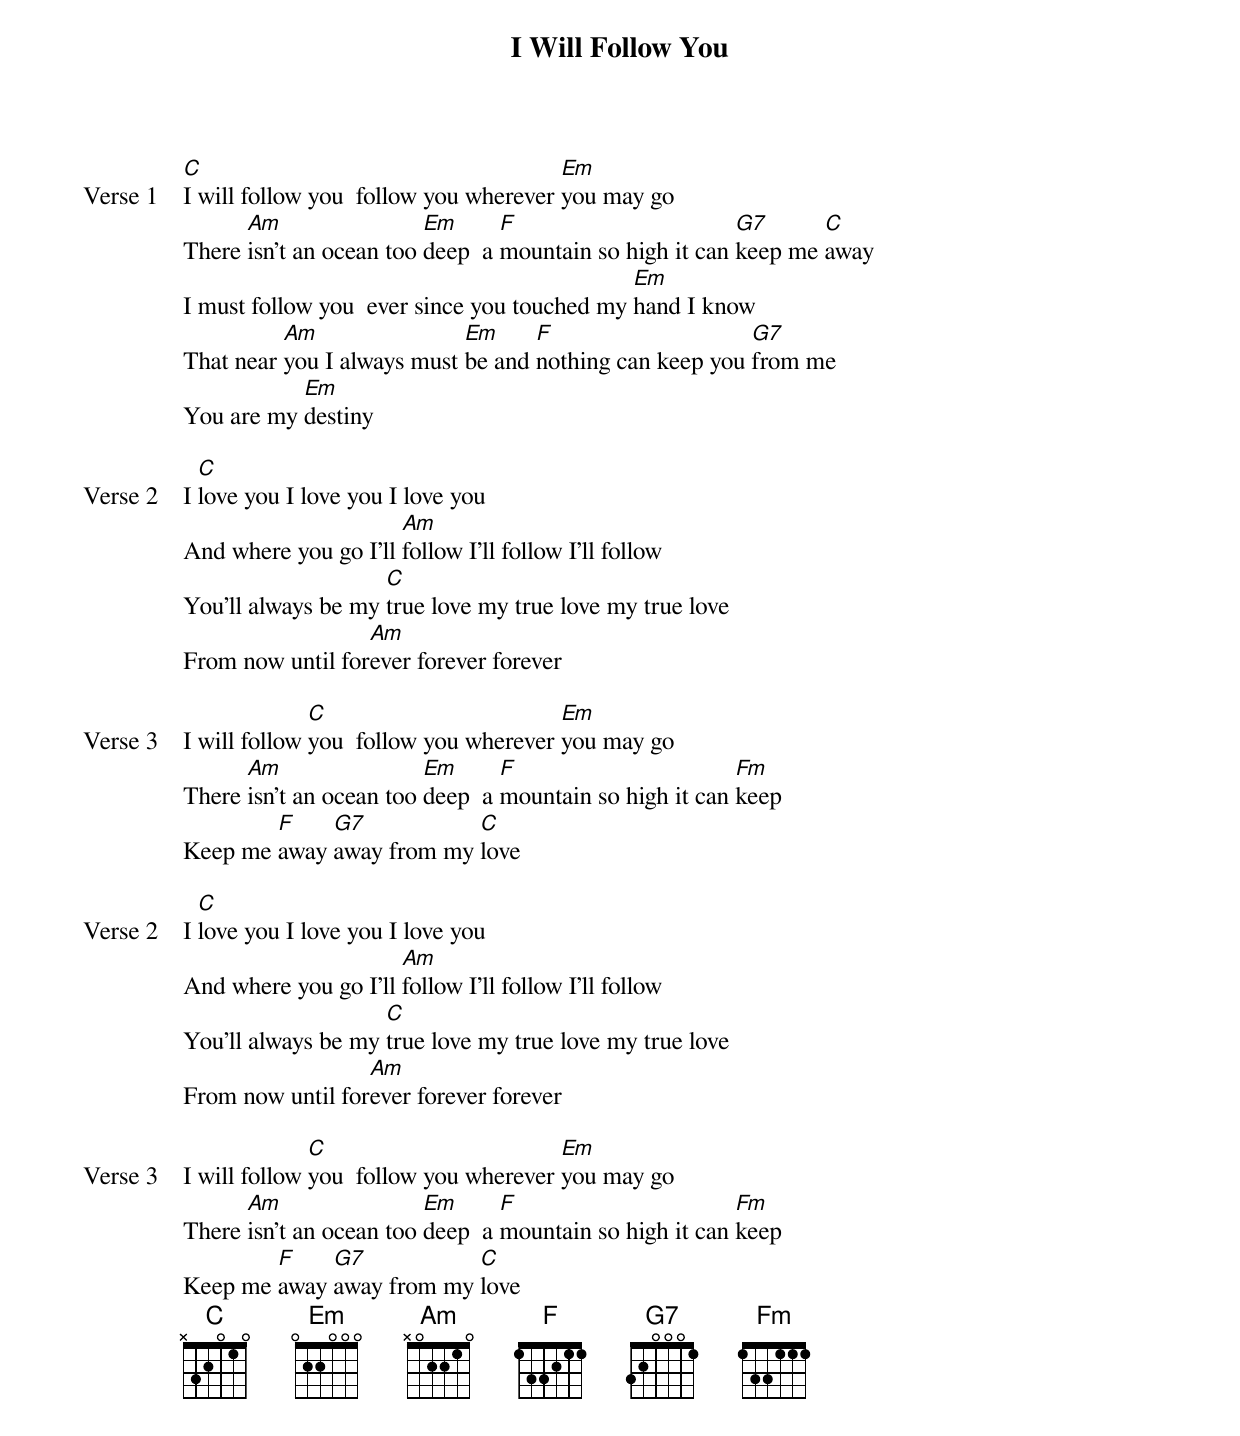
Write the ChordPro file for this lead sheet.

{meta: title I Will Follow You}
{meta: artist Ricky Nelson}
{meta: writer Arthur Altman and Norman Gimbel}

{start_of_verse: Verse 1}
[C]I will follow you  follow you wherever [Em]you may go
There [Am]isn't an ocean too [Em]deep  a [F]mountain so high it can [G7]keep me [C]away
I must follow you  ever since you touched my [Em]hand I know
That near [Am]you I always must [Em]be and [F]nothing can keep you [G7]from me
You are my [Em]destiny
{end_of_verse}

{start_of_verse: Verse 2}
I [C]love you I love you I love you
And where you go I'll [Am]follow I'll follow I'll follow
You'll always be my [C]true love my true love my true love
From now until for[Am]ever forever forever
{end_of_verse}

{start_of_verse: Verse 3}
I will follow [C]you  follow you wherever [Em]you may go
There [Am]isn't an ocean too [Em]deep  a [F]mountain so high it can [Fm]keep
Keep me [F]away [G7]away from my [C]love
{end_of_verse}

{start_of_verse: Verse 2}
I [C]love you I love you I love you
And where you go I'll [Am]follow I'll follow I'll follow
You'll always be my [C]true love my true love my true love
From now until for[Am]ever forever forever
{end_of_verse}

{start_of_verse: Verse 3}
I will follow [C]you  follow you wherever [Em]you may go
There [Am]isn't an ocean too [Em]deep  a [F]mountain so high it can [Fm]keep
Keep me [F]away [G7]away from my [C]love
{end_of_verse}
